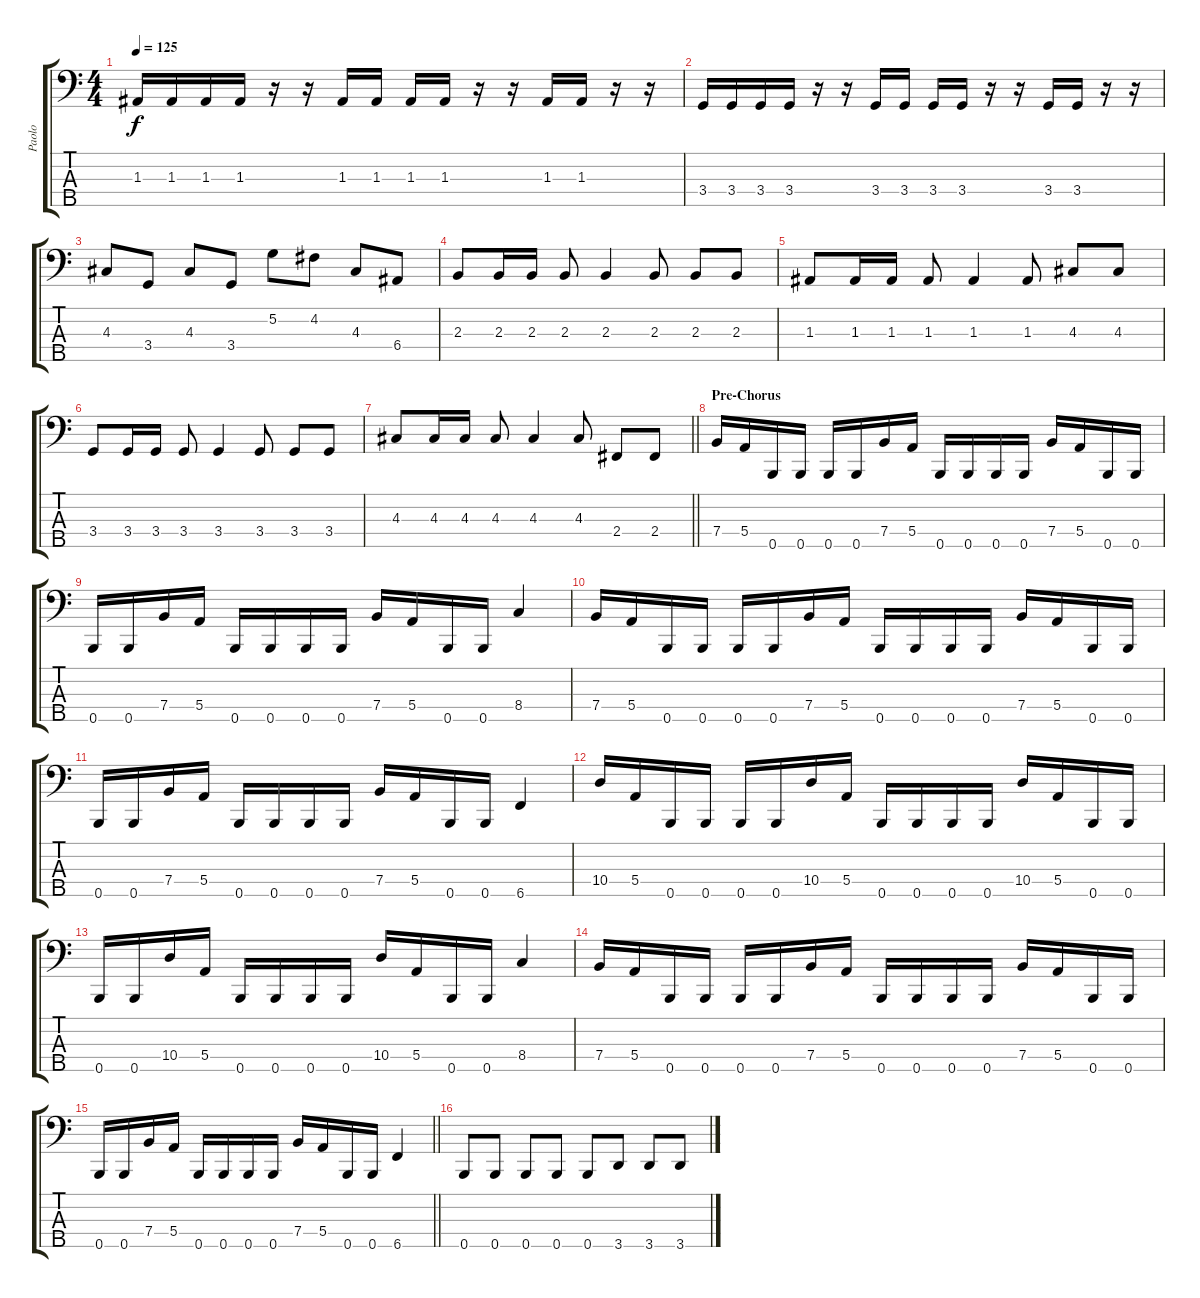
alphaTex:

\track ("Paolo" "Paolo") {instrument electricbasspick}
\staff {score tabs}
\tuning (G2 D2 A1 E1 B0) {hide}
\ts (4 4)
\tempo 125
\clef f4
\ks c
1.3.16{dy f} 1.3.16 1.3.16 1.3.16 r.16 r.16 1.3.16 1.3.16 1.3.16 1.3.16 r.16 r.16 1.3.16 1.3.16 r.16 r.16 |
3.4.16 3.4.16 3.4.16 3.4.16 r.16 r.16 3.4.16 3.4.16 3.4.16 3.4.16 r.16 r.16 3.4.16 3.4.16 r.16 r.16 |
4.3.8 3.4.8 4.3.8 3.4.8 5.2.8 4.2.8 4.3.8 6.4.8 |
2.3.8 2.3.16 2.3.16 2.3.8 2.3.4 2.3.8 2.3.8 2.3.8 |
1.3.8 1.3.16 1.3.16 1.3.8 1.3.4 1.3.8 4.3.8 4.3.8 |
3.4.8 3.4.16 3.4.16 3.4.8 3.4.4 3.4.8 3.4.8 3.4.8 |
\barLineRight lightlight
4.3.8 4.3.16 4.3.16 4.3.8 4.3.4 4.3.8 2.4.8 2.4.8 |
\section ("" "Pre-Chorus")
7.4.16 5.4.16 0.5.16 0.5.16 0.5.16 0.5.16 7.4.16 5.4.16 0.5.16 0.5.16 0.5.16 0.5.16 7.4.16 5.4.16 0.5.16 0.5.16 |
0.5.16 0.5.16 7.4.16 5.4.16 0.5.16 0.5.16 0.5.16 0.5.16 7.4.16 5.4.16 0.5.16 0.5.16 8.4.4 |
7.4.16 5.4.16 0.5.16 0.5.16 0.5.16 0.5.16 7.4.16 5.4.16 0.5.16 0.5.16 0.5.16 0.5.16 7.4.16 5.4.16 0.5.16 0.5.16 |
0.5.16 0.5.16 7.4.16 5.4.16 0.5.16 0.5.16 0.5.16 0.5.16 7.4.16 5.4.16 0.5.16 0.5.16 6.5.4 |
10.4.16 5.4.16 0.5.16 0.5.16 0.5.16 0.5.16 10.4.16 5.4.16 0.5.16 0.5.16 0.5.16 0.5.16 10.4.16 5.4.16 0.5.16 0.5.16 |
0.5.16 0.5.16 10.4.16 5.4.16 0.5.16 0.5.16 0.5.16 0.5.16 10.4.16 5.4.16 0.5.16 0.5.16 8.4.4 |
7.4.16 5.4.16 0.5.16 0.5.16 0.5.16 0.5.16 7.4.16 5.4.16 0.5.16 0.5.16 0.5.16 0.5.16 7.4.16 5.4.16 0.5.16 0.5.16 |
\barLineRight lightlight
0.5.16 0.5.16 7.4.16 5.4.16 0.5.16 0.5.16 0.5.16 0.5.16 7.4.16 5.4.16 0.5.16 0.5.16 6.5.4 |
\section ("" "")
0.5.8 0.5.8 0.5.8 0.5.8 0.5.8 3.5.8 3.5.8 3.5.8
